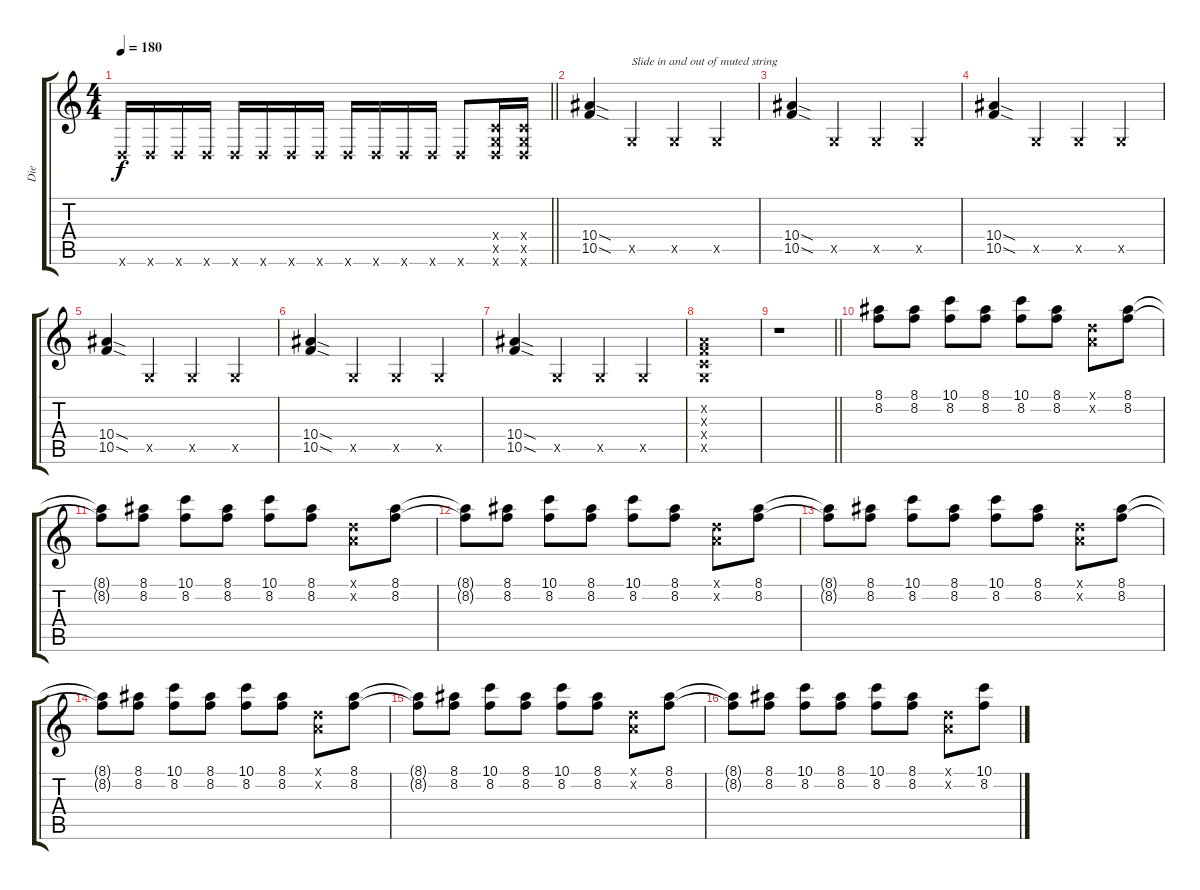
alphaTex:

\track ("Die" "Die") {instrument distortionguitar}
\staff {score tabs}
\tuning (D4 A3 F3 C3 G2 D2) {hide}
\ts (4 4)
\tempo 180
\clef g2
\barLineRight lightlight
\ks c
0.6{x}.16{dy f} 0.6{x}.16 0.6{x}.16 0.6{x}.16 0.6{x}.16 0.6{x}.16 0.6{x}.16 0.6{x}.16 0.6{x}.16 0.6{x}.16 0.6{x}.16 0.6{x}.16 0.6{x}.8 (0.4{x} 0.5{x} 0.6{x}).16 (0.4{x} 0.5{x} 0.6{x}).16 |
(10.4{sod} 10.5{sod}).4 0.5{x}.4{txt "Slide in and out of muted string"} 0.5{x}.4 0.5{x}.4 |
(10.4{sod} 10.5{sod}).4 0.5{x}.4 0.5{x}.4 0.5{x}.4 |
(10.4{sod} 10.5{sod}).4 0.5{x}.4 0.5{x}.4 0.5{x}.4 |
(10.4{sod} 10.5{sod}).4 0.5{x}.4 0.5{x}.4 0.5{x}.4 |
(10.4{sod} 10.5{sod}).4 0.5{x}.4 0.5{x}.4 0.5{x}.4 |
(10.4{sod} 10.5{sod}).4 0.5{x}.4 0.5{x}.4 0.5{x}.4 |
(0.2{x} 0.3{x} 0.4{x} 0.5{x}).1 |
\barLineRight lightlight
r.1 |
(8.1 8.2).8 (8.1 8.2).8 (10.1 8.2).8 (8.1 8.2).8 (10.1 8.2).8 (8.1 8.2).8 (0.1{x} 0.2{x}).8 (8.1 8.2).8 |
(8.1{t} 8.2{t}).8 (8.1 8.2).8 (10.1 8.2).8 (8.1 8.2).8 (10.1 8.2).8 (8.1 8.2).8 (0.1{x} 0.2{x}).8 (8.1 8.2).8 |
(8.1{t} 8.2{t}).8 (8.1 8.2).8 (10.1 8.2).8 (8.1 8.2).8 (10.1 8.2).8 (8.1 8.2).8 (0.1{x} 0.2{x}).8 (8.1 8.2).8 |
(8.1{t} 8.2{t}).8 (8.1 8.2).8 (10.1 8.2).8 (8.1 8.2).8 (10.1 8.2).8 (8.1 8.2).8 (0.1{x} 0.2{x}).8 (8.1 8.2).8 |
(8.1{t} 8.2{t}).8 (8.1 8.2).8 (10.1 8.2).8 (8.1 8.2).8 (10.1 8.2).8 (8.1 8.2).8 (0.1{x} 0.2{x}).8 (8.1 8.2).8 |
(8.1{t} 8.2{t}).8 (8.1 8.2).8 (10.1 8.2).8 (8.1 8.2).8 (10.1 8.2).8 (8.1 8.2).8 (0.1{x} 0.2{x}).8 (8.1 8.2).8 |
(8.1{t} 8.2{t}).8 (8.1 8.2).8 (10.1 8.2).8 (8.1 8.2).8 (10.1 8.2).8 (8.1 8.2).8 (0.1{x} 0.2{x}).8 (10.1 8.2).8
